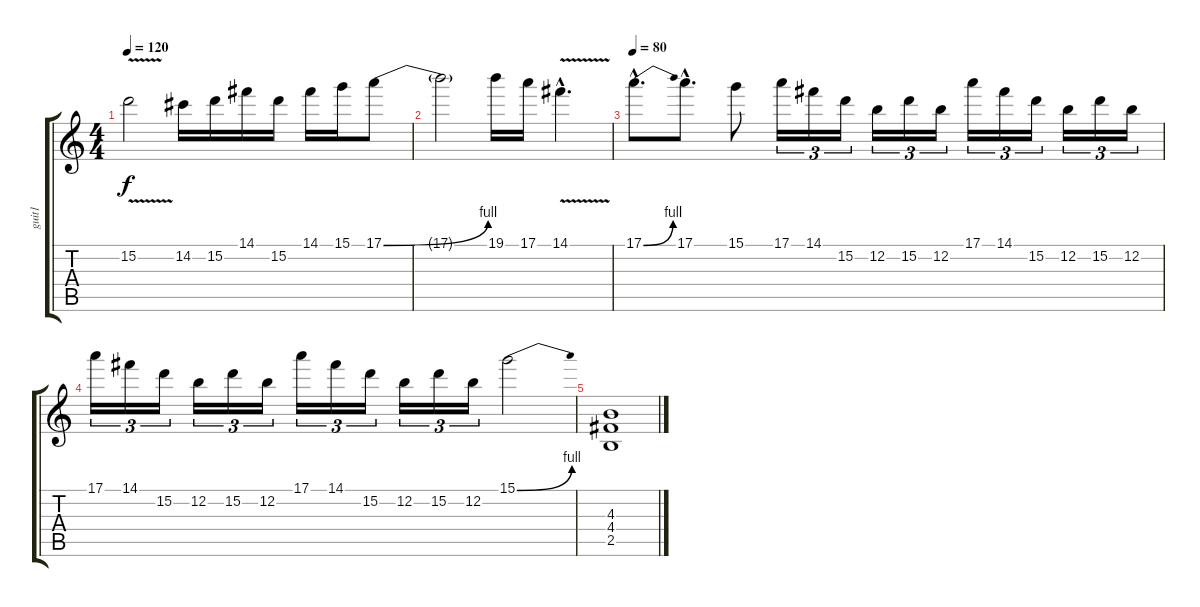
\track ("guit1" "guit1") {instrument distortionguitar}
\staff {score tabs}
\tuning (E4 B3 G3 D3 A2 E2) {hide}
\ts (4 4)
\tempo 120
\clef g2
\ks c
15.2{v}.2{dy f} 14.2.16 15.2.16 14.1.16 15.2.16 14.1.16 15.1.16 17.1{be (bend 0 0 60 4)}.8 |
17.1{t}.2 19.1.16 17.1.16 14.1{v hac}.4{d} |
\tempo 80
17.1{be (bend 0 0 60 4) hac}.8{d} 17.1{hac}.8{d} 15.1.8 17.1.16{tu (3 2)} 14.1.16{tu (3 2)} 15.2.16{tu (3 2)} 12.2.16{tu (3 2)} 15.2.16{tu (3 2)} 12.2.16{tu (3 2)} 17.1.16{tu (3 2)} 14.1.16{tu (3 2)} 15.2.16{tu (3 2)} 12.2.16{tu (3 2)} 15.2.16{tu (3 2)} 12.2.16{tu (3 2)} |
17.1.16{tu (3 2)} 14.1.16{tu (3 2)} 15.2.16{tu (3 2)} 12.2.16{tu (3 2)} 15.2.16{tu (3 2)} 12.2.16{tu (3 2)} 17.1.16{tu (3 2)} 14.1.16{tu (3 2)} 15.2.16{tu (3 2)} 12.2.16{tu (3 2)} 15.2.16{tu (3 2)} 12.2.16{tu (3 2)} 15.1{be (bend 0 0 60 4)}.2 |
(4.3 4.4 2.5).1
